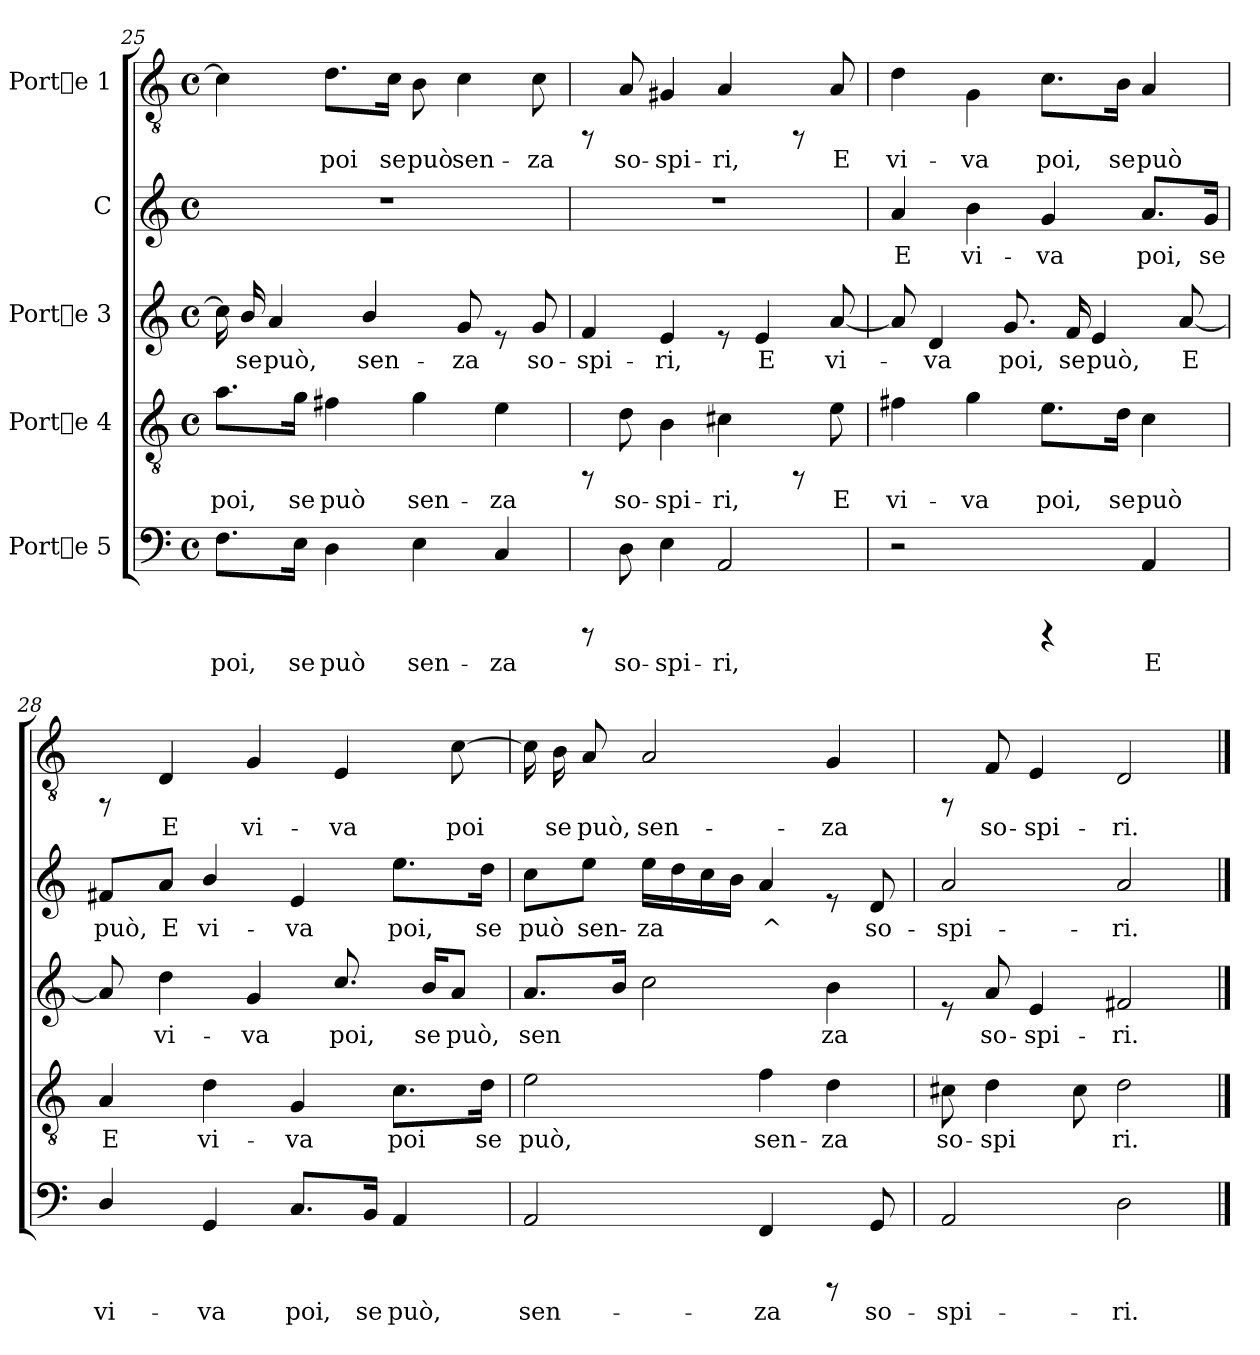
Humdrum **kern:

**kern	**text	**kern	**text	**kern	**text	**kern	**text	**kern	**text
*part5	*part5	*part4	*part4	*part3	*part3	*part2	*part2	*part1	*part1
*staff5	*staff5	*staff4	*staff4	*staff3	*staff3	*staff2	*staff2	*staff1	*staff1
*I"Porte 5	*	*I"Porte 4	*	*I"Porte 3	*	*I"C	*	*I"Porte 1	*
!!LO:LB:g=z
*clefF4	*	*clefGv2	*	*clefG2	*	*clefG2	*	*clefGv2	*
*k[]	*	*k[]	*	*k[]	*	*k[]	*	*k[]	*
*C:	*	*C:	*	*C:	*	*C:	*	*C:	*
*M4/4	*	*M4/4	*	*M4/4	*	*M4/4	*	*M4/4	*
*met(c)	*	*met(c)	*	*met(c)	*	*met(c)	*	*met(c)	*
=25	=25	=25	=25	=25	=25	=25	=25	=25	=25
!	!LO:LY:b:cj	!	!LO:LY:b:cj	!	!	!	!	!	!
8.F\L	poi,	8.a\L	poi,	16cc\L]	.	1r	.	4c\]	.
!	!	!	!	!	!LO:LY:b:cj	!	!	!	!
.	.	.	.	16b/	se	.	.	.	.
!	!	!	!	!	!LO:LY:b:cj	!	!	!	!
.	.	.	.	4a/	può,	.	.	.	.
!	!LO:LY:b:cj	!	!LO:LY:b:cj	!	!	!	!	!	!
16E\J	se	16g\J	se	.	.	.	.	.	.
!	!LO:LY:b:cj	!	!LO:LY:b:cj	!	!	!	!	!	!LO:LY:b:cj
4D\	può	4f#X\	può	.	.	.	.	8.d\L	poi
!	!	!	!	!	!LO:LY:b:cj	!	!	!	!
.	.	.	.	4b/	sen-	.	.	.	.
!	!	!	!	!	!	!	!	!	!LO:LY:b:cj
.	.	.	.	.	.	.	.	16c\J	se
!	!LO:LY:b:cj	!	!LO:LY:b:cj	!	!	!	!	!	!LO:LY:b:cj
4E\	sen-	4g\	sen-	.	.	.	.	8B\	può
!	!	!	!	!	!LO:LY:b:cj	!	!	!	!LO:LY:b:cj
.	.	.	.	8g/	-za	.	.	4c\	sen-
!	!LO:LY:b:cj	!	!LO:LY:b:cj	!	!	!	!	!	!
4C/	-za	4e\	-za	8re	.	.	.	.	.
!	!	!	!	!	!LO:LY:b:cj	!	!	!	!LO:LY:b:cj
.	.	.	.	8g/	so-	.	.	8c\	-za
=26	=26	=26	=26	=26	=26	=26	=26	=26	=26
!	!	!	!	!	!LO:LY:b:cj	!	!	!	!
8rBBBB	.	8rEE	.	4f/	-spi-	1r	.	8rEE	.
!	!LO:LY:b:cj	!	!LO:LY:b:cj	!	!	!	!	!	!LO:LY:b:cj
8D\	so-	8d\	so-	.	.	.	.	8A/	so-
!	!LO:LY:b:cj	!	!LO:LY:b:cj	!	!LO:LY:b:cj	!	!	!	!LO:LY:b:cj
4E\	-spi-	4B\	-spi-	4e/	-ri,	.	.	4G#X/	-spi-
!	!LO:LY:b:cj	!	!LO:LY:b:cj	!	!	!	!	!	!LO:LY:b:cj
2AA/	-ri,	4c#X\	-ri,	8re	.	.	.	4A/	-ri,
!	!	!	!	!	!LO:LY:b:cj	!	!	!	!
.	.	.	.	4e/	E	.	.	.	.
.	.	8rEE	.	.	.	.	.	8rEE	.
!	!	!	!LO:LY:b:cj	!	!LO:LY:b:cj	!	!	!	!LO:LY:b:cj
.	.	8e\	E	[<8a/	vi-	.	.	8A/	E
=27	=27	=27	=27	=27	=27	=27	=27	=27	=27
!	!	!	!LO:LY:b:cj	!	!	!	!LO:LY:b:cj	!	!LO:LY:b:cj
2r	.	4f#X\	vi-	8a/]	.	4a/	E	4d\	vi-
!	!	!	!	!	!LO:LY:b:cj	!	!	!	!
.	.	.	.	4d/	-va	.	.	.	.
!	!	!	!LO:LY:b:cj	!	!	!	!LO:LY:b:cj	!	!LO:LY:b:cj
.	.	4g\	-va	.	.	4b\	vi-	4G\	-va
!	!	!	!	!	!LO:LY:b:cj	!	!	!	!
.	.	.	.	8.g/	poi,	.	.	.	.
!	!	!	!LO:LY:b:cj	!	!	!	!LO:LY:b:cj	!	!LO:LY:b:cj
4rBBBB	.	8.e\L	poi,	.	.	4g/	-va	8.c\L	poi,
!	!	!	!	!	!LO:LY:b:cj	!	!	!	!
.	.	.	.	16f/	se	.	.	.	.
!	!	!	!	!	!LO:LY:b:cj	!	!	!	!
.	.	.	.	4e/	può,	.	.	.	.
!	!	!	!LO:LY:b:cj	!	!	!	!	!	!LO:LY:b:cj
.	.	16d\J	se	.	.	.	.	16B\J	se
!	!LO:LY:b:cj	!	!LO:LY:b:cj	!	!	!	!LO:LY:b:cj	!	!LO:LY:b:cj
4AA/	E	4c\	può	.	.	8.a/L	poi,	4A/	può
!	!	!	!	!	!LO:LY:b:cj	!	!	!	!
.	.	.	.	[<8a/	E	.	.	.	.
!	!	!	!	!	!	!	!LO:LY:b:cj	!	!
.	.	.	.	.	.	16g/J	se	.	.
!!LO:LB:g=z
=28	=28	=28	=28	=28	=28	=28	=28	=28	=28
!	!LO:LY:b:cj	!	!LO:LY:b:cj	!	!	!	!LO:LY:b:cj	!	!
4D/	vi-	4A/	E	8a/]	.	8f#X/L	può,	8rEE	.
!	!	!	!	!	!LO:LY:b:cj	!	!LO:LY:b:cj	!	!LO:LY:b:cj
.	.	.	.	4dd\	vi-	8a/J	E	4D/	E
!	!LO:LY:b:cj	!	!LO:LY:b:cj	!	!	!	!LO:LY:b:cj	!	!
4GG/	-va	4d\	vi-	.	.	4b/	vi-	.	.
!	!	!	!	!	!LO:LY:b:cj	!	!	!	!LO:LY:b:cj
.	.	.	.	4g/	-va	.	.	4G/	vi-
!	!LO:LY:b:cj	!	!LO:LY:b:cj	!	!	!	!LO:LY:b:cj	!	!
8.C/L	poi,	4G/	-va	.	.	4e/	-va	.	.
!	!	!	!	!	!LO:LY:b:cj	!	!	!	!LO:LY:b:cj
.	.	.	.	8.cc/	poi,	.	.	4E/	-va
!	!LO:LY:b:cj	!	!	!	!	!	!	!	!
16BB/J	se	.	.	.	.	.	.	.	.
!	!LO:LY:b:cj	!	!LO:LY:b:cj	!	!	!	!LO:LY:b:cj	!	!
4AA/	può,	8.c\L	poi	.	.	8.ee\L	poi,	.	.
!	!	!	!	!	!LO:LY:b:cj	!	!	!	!
.	.	.	.	16b/L	se	.	.	.	.
!	!	!	!	!	!LO:LY:b:cj	!	!	!	!LO:LY:b:cj
.	.	.	.	8a/J	può,	.	.	[>8c\	poi
!	!	!	!LO:LY:b:cj	!	!	!	!LO:LY:b:cj	!	!
.	.	16d\J	se	.	.	16dd\J	se	.	.
=29	=29	=29	=29	=29	=29	=29	=29	=29	=29
!	!LO:LY:b:cj	!	!LO:LY:b:cj	!	!LO:LY:b:cj	!	!LO:LY:b:cj	!	!
2AA/	sen-	2e\	può,	8.a/L	sen-	8cc\L	può	16c\L]	.
!	!	!	!	!	!	!	!	!	!LO:LY:b:cj
.	.	.	.	.	.	.	.	16B\	se
!	!	!	!	!	!	!	!LO:LY:b:cj	!	!LO:LY:b:cj
.	.	.	.	.	.	8ee\J	sen-	8A/	può,
!	!	!	!	!	!LO:LY:b:cj	!	!	!	!
.	.	.	.	16b/J	-	.	.	.	.
!	!	!	!	!	!LO:LY:b:cj	!	!LO:LY:b:cj	!	!LO:LY:b:cj
.	.	.	.	2cc\	-	16ee\L	-za	2A/	sen-
!	!	!	!	!	!	!	!LO:LY:b:cj	!	!
.	.	.	.	.	.	16dd\	-	.	.
!	!	!	!	!	!	!	!LO:LY:b:cj	!	!
.	.	.	.	.	.	16cc\	-	.	.
!	!	!	!	!	!	!	!LO:LY:b:cj	!	!
.	.	.	.	.	.	16b\J	.	.	.
!	!LO:LY:b:cj	!	!LO:LY:b:cj	!	!	!	!LO:LY:b:cj	!	!
4FF/	-za	4f\	sen-	.	.	4a/	^	.	.
!	!	!	!LO:LY:b:cj	!	!LO:LY:b:cj	!	!	!	!LO:LY:b:cj
8rBBBB	.	4d\	-za	4b\	-za	8re	.	4G/	-za
!	!LO:LY:b:cj	!	!	!	!	!	!LO:LY:b:cj	!	!
8GG/	so-	.	.	.	.	8d/	so-	.	.
=30	=30	=30	=30	=30	=30	=30	=30	=30	=30
!	!LO:LY:b:cj	!	!LO:LY:b:cj	!	!	!	!LO:LY:b:cj	!	!
2AA/	-spi-	8c#X\	so-	8re	.	2a/	-spi-	8rEE	.
!	!	!	!LO:LY:b:cj	!	!LO:LY:b:cj	!	!	!	!LO:LY:b:cj
.	.	4d\	-spi	8a/	so-	.	.	8F/	so-
!	!	!	!	!	!LO:LY:b:cj	!	!	!	!LO:LY:b:cj
.	.	.	.	4e/	-spi-	.	.	4E/	-spi-
!	!	!	!LO:LY:b:cj	!	!	!	!	!	!
.	.	8c#\	-	.	.	.	.	.	.
!	!LO:LY:b:cj	!	!LO:LY:b:cj	!	!LO:LY:b:cj	!	!LO:LY:b:cj	!	!LO:LY:b:cj
2D\	-ri.	2d\	-ri.	2f#X/	-ri.	2a/	-ri.	2D/	-ri.
==	==	==	==	==	==	==	==	==	==
*-	*-	*-	*-	*-	*-	*-	*-	*-	*-
